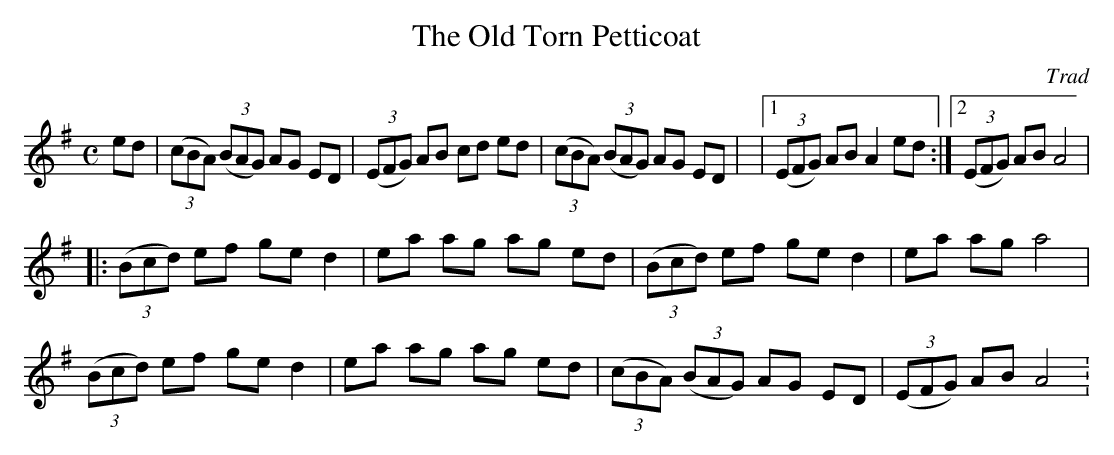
X:1
T:The Old Torn Petticoat
C:Trad
M:C
K:ADor
L:1/8
ed | ((3cBA) ((3BAG) AG ED | ((3EFG) AB cd ed | ((3cBA) ((3BAG) AG ED |\
|1 ((3EFG) AB A2 ed :|2 ((3EFG) AB A4 |
|: ((3Bcd) ef ge d2 | ea ag ag ed | ((3Bcd) ef ge d2 | ea ag a4 |
((3Bcd) ef ge d2 | ea ag ag ed | ((3cBA) ((3BAG) AG ED | ((3EFG) AB A4 :
|
